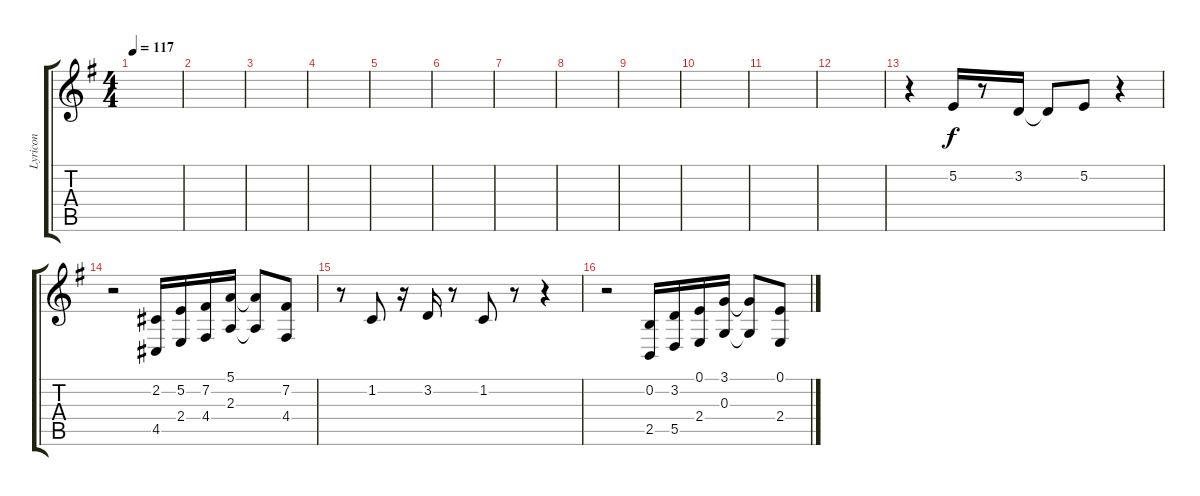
\track ("Lyricon" "Lyricon") {instrument flute}
\staff {score tabs}
\tuning (E4 B3 G3 D3 A2 E2) {hide}
\ts (4 4)
\tempo 117
\clef g2
\ks g
|
|
|
|
|
|
|
|
|
|
|
|
r.4 5.2.16 r.8 3.2.16 3.2{t}.8 5.2.8 r.4 |
r.2 (2.2 4.5).16 (5.2 2.4).16 (7.2 4.4).16 (5.1 2.3).16 (5.1{t} 2.3{t}).8 (7.2 4.4).8 |
r.8 1.2.8 r.16 3.2.16 r.8 1.2.8 r.8 r.4 |
r.2 (0.2 2.5).16 (3.2 5.5).16 (0.1 2.4).16 (3.1 0.3).16 (3.1{t} 0.3{t}).8 (0.1 2.4).8
